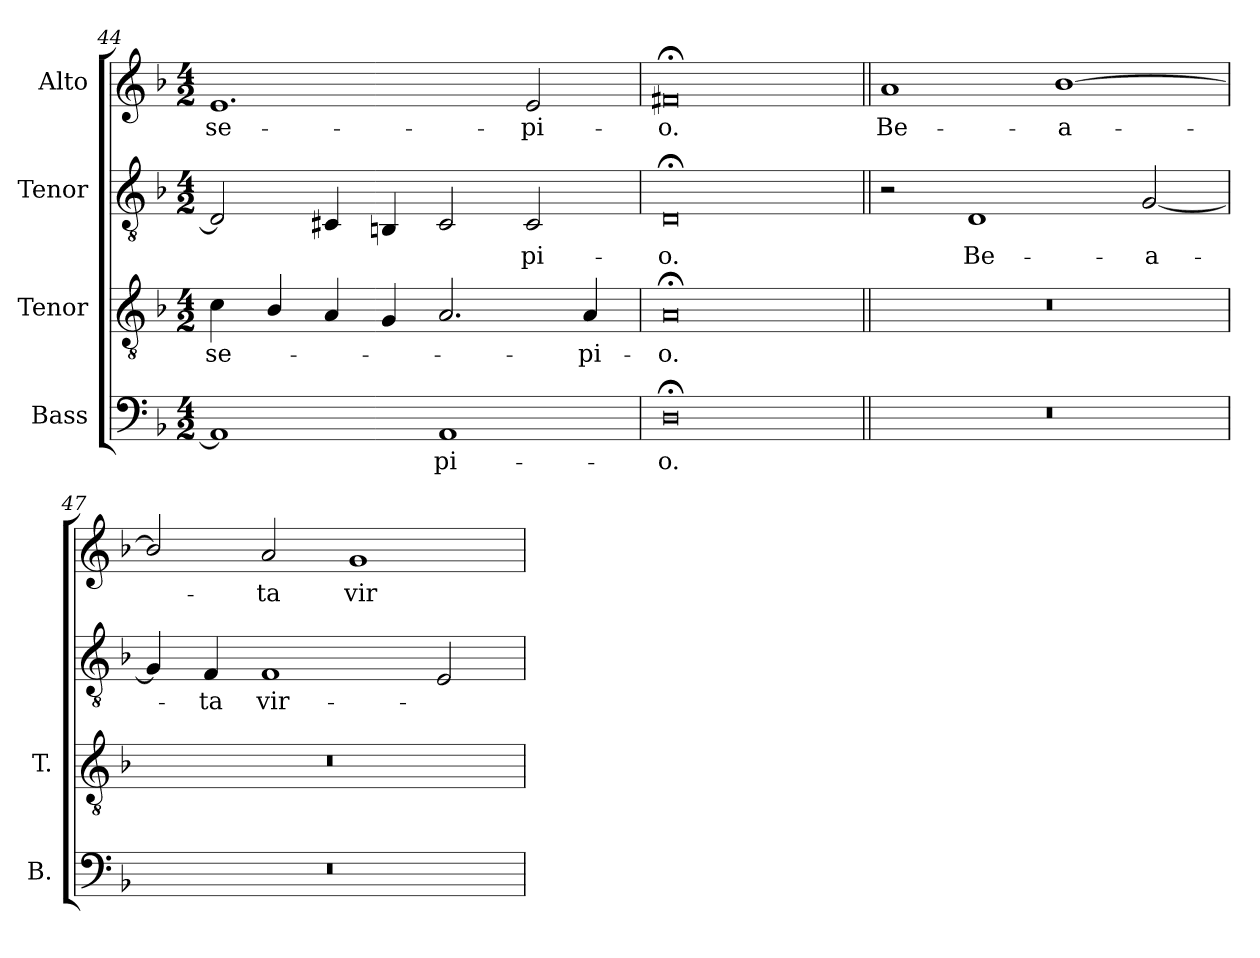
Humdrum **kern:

**kern	**text	**kern	**text	**kern	**text	**kern	**text
*part4	*part4	*part3	*part3	*part2	*part2	*part1	*part1
*staff4	*staff4	*staff3	*staff3	*staff2	*staff2	*staff1	*staff1
*I"Bass	*	*I"Tenor	*	*I"Tenor	*	*I"Alto	*
*I'B.	*	*I'T.	*	*	*	*	*
*clefF4	*	*clefGv2	*	*clefGv2	*	*clefG2	*
*	*	*ITrd7c12	*	*	*	*	*
*k[b-]	*	*k[b-]	*	*k[b-]	*	*k[b-]	*
*F:	*	*F:	*	*F:	*	*F:	*
*M4/2	*	*M4/2	*	*M4/2	*	*M4/2	*
=44	=44	=44	=44	=44	=44	=44	=44
!	!	!	!LO:LY:b:color=#000000	!	!	!	!
!	!	!	!	!	!	!	!LO:LY:b:color=#000000
1AAi]	.	4Ci\	-se-	2Di/]	.	1.ei	-se-
.	.	4BB-i/	.	.	.	.	.
.	.	4AAi/	.	4C#Xi/	.	.	.
.	.	4GGi/	.	4BBni/	.	.	.
!	!LO:LY:b:color=#000000	!	!	!	!	!	!
1AAi	-pi-	2.AAi/	.	2C#i/	.	.	.
!	!	!	!	!	!LO:LY:b:color=#000000	!	!
!	!	!	!	!	!	!	!LO:LY:b:color=#000000
.	.	.	.	2C#i/	-pi-	2ei/	-pi-
!	!	!	!LO:LY:b:color=#000000	!	!	!	!
.	.	4AAi/	-pi-	.	.	.	.
=45	=45	=45	=45	=45	=45	=45	=45
!	!LO:LY:b:color=#000000	!	!	!	!	!	!
!	!	!	!LO:LY:b:color=#000000	!	!	!	!
!	!	!	!	!	!LO:LY:b:color=#000000	!	!
!	!	!	!	!	!	!	!LO:LY:b:color=#000000
0D;i	-o.	0AA;i	-o.	0D;i	-o.	0f#X;i	-o.
!!LO:LB:g=z
=46||	=46||	=46||	=46||	=46||	=46||	=46||	=46||
!LO:N:vis=1	!	!LO:N:vis=1	!	!	!	!	!
!	!	!	!	!	!	!	!LO:LY:b:color=#000000
0r	.	0r	.	2r	.	1ai	Be-
!	!	!	!	!	!LO:LY:b:color=#000000	!	!
.	.	.	.	1Di	Be-	.	.
!	!	!	!	!	!	!	!LO:LY:b:color=#000000
.	.	.	.	.	.	[1b-i	-a-
!	!	!	!	!	!LO:LY:b:color=#000000	!	!
.	.	.	.	[2Gi/	-a-	.	.
=47	=47	=47	=47	=47	=47	=47	=47
!LO:N:vis=1	!	!LO:N:vis=1	!	!	!	!	!
0r	.	0r	.	4Gi/]	.	2b-i/]	.
!	!	!	!	!	!LO:LY:b:color=#000000	!	!
.	.	.	.	4Fi/	-ta	.	.
!	!	!	!	!	!LO:LY:b:color=#000000	!	!
!	!	!	!	!	!	!	!LO:LY:b:color=#000000
.	.	.	.	1Fi	vir-	2ai/	-ta
!	!	!	!	!	!	!	!LO:LY:b:color=#000000
.	.	.	.	.	.	1gi	vir-
.	.	.	.	2Ei/	.	.	.
=	=	=	=	=	=	=	=
*-	*-	*-	*-	*-	*-	*-	*-
